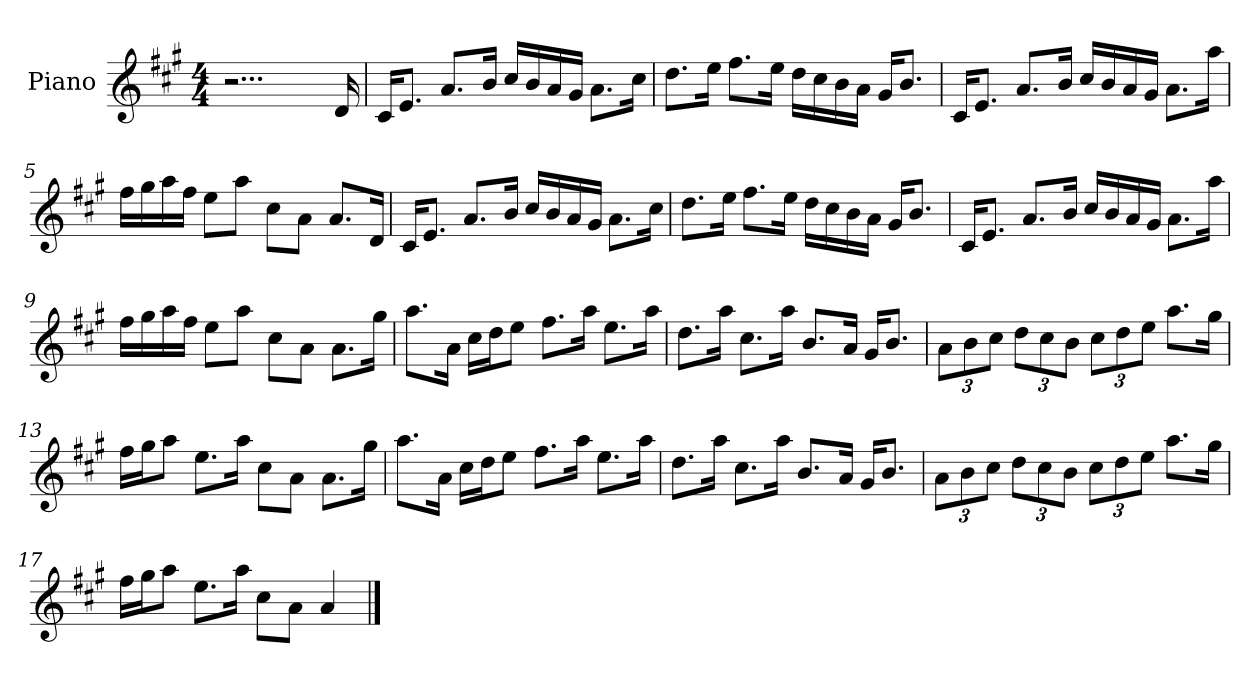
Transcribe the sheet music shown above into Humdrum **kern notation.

**kern
*part1
*staff1
*I"Piano
*I'Pno
*clefG2
*k[f#c#g#]
*M4/4
=1
2...r
16d/
=2
16c#/KL
8.e/J
8.a/L
16b/Jk
16cc#/LL
16b/
16a/
16g#/JJ
8.a\L
16cc#\Jk
=3
8.dd\L
16ee\Jk
8.ff#\L
16ee\Jk
16dd\LL
16cc#\
16b\
16a\JJ
16g#/KL
8.b/J
=4
16c#/KL
8.e/J
8.a/L
16b/Jk
16cc#/LL
16b/
16a/
16g#/JJ
8.a\L
16aa\Jk
=5
16ff#\LL
16gg#\
16aa\
16ff#\JJ
8ee\L
8aa\J
8cc#\L
8a\J
8.a/L
16d/Jk
=6
16c#/KL
8.e/J
8.a/L
16b/Jk
16cc#/LL
16b/
16a/
16g#/JJ
8.a\L
16cc#\Jk
=7
8.dd\L
16ee\Jk
8.ff#\L
16ee\Jk
16dd\LL
16cc#\
16b\
16a\JJ
16g#/KL
8.b/J
=8
16c#/KL
8.e/J
8.a/L
16b/Jk
16cc#/LL
16b/
16a/
16g#/JJ
8.a\L
16aa\Jk
=9
16ff#\LL
16gg#\
16aa\
16ff#\JJ
8ee\L
8aa\J
8cc#\L
8a\J
8.a\L
16gg#\Jk
=10
8.aa\L
16a\Jk
16cc#\LL
16dd\J
8ee\J
8.ff#\L
16aa\Jk
8.ee\L
16aa\Jk
=11
8.dd\L
16aa\Jk
8.cc#\L
16aa\Jk
8.b/L
16a/Jk
16g#/KL
8.b/J
=12
12a\L
12b\
12cc#\J
12dd\L
12cc#\
12b\J
12cc#\L
12dd\
12ee\J
8.aa\L
16gg#\Jk
=13
16ff#\LL
16gg#\J
8aa\J
8.ee\L
16aa\Jk
8cc#\L
8a\J
8.a\L
16gg#\Jk
=14
8.aa\L
16a\Jk
16cc#\LL
16dd\J
8ee\J
8.ff#\L
16aa\Jk
8.ee\L
16aa\Jk
=15
8.dd\L
16aa\Jk
8.cc#\L
16aa\Jk
8.b/L
16a/Jk
16g#/KL
8.b/J
=16
12a\L
12b\
12cc#\J
12dd\L
12cc#\
12b\J
12cc#\L
12dd\
12ee\J
8.aa\L
16gg#\Jk
=17
16ff#\LL
16gg#\J
8aa\J
8.ee\L
16aa\Jk
8cc#\L
8a\J
4a/
==
*-
